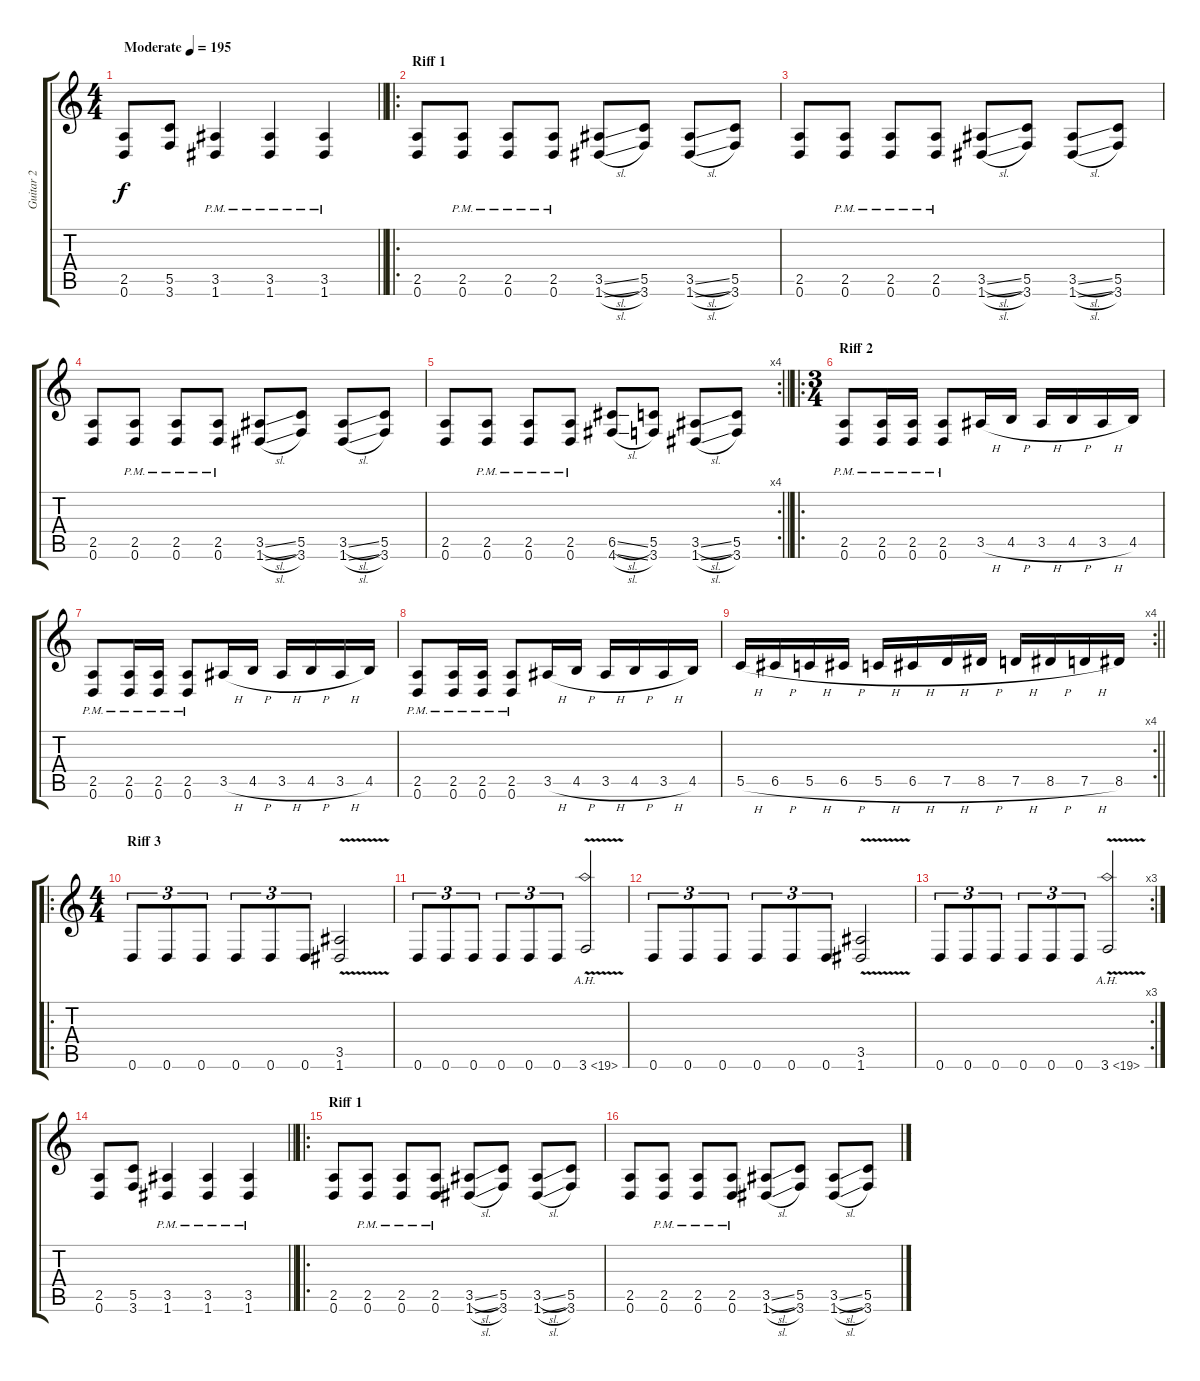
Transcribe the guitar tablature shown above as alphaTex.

\track ("Guitar 2" "Guitar 2") {instrument distortionguitar}
\staff {score tabs}
\tuning (D4 A3 F3 C3 G2 D2) {hide}
\ts (4 4)
\tempo (195 "Moderate")
\clef g2
\barLineRight lightlight
\ks c
(2.5 0.6).8{dy f instrument distortionguitar} (5.5 3.6).8 (3.5{pm} 1.6{pm}).4 (3.5{pm} 1.6{pm}).4 (3.5{pm} 1.6{pm}).4 |
\ro
\section ("" "Riff 1")
(2.5 0.6).8 (2.5{pm} 0.6{pm}).8 (2.5{pm} 0.6{pm}).8 (2.5{pm} 0.6{pm}).8 (3.5{sl} 1.6{sl}).8 (5.5 3.6).8 (3.5{sl} 1.6{sl}).8 (5.5 3.6).8 |
(2.5 0.6).8 (2.5{pm} 0.6{pm}).8 (2.5{pm} 0.6{pm}).8 (2.5{pm} 0.6{pm}).8 (3.5{sl} 1.6{sl}).8 (5.5 3.6).8 (3.5{sl} 1.6{sl}).8 (5.5 3.6).8 |
(2.5 0.6).8 (2.5{pm} 0.6{pm}).8 (2.5{pm} 0.6{pm}).8 (2.5{pm} 0.6{pm}).8 (3.5{sl} 1.6{sl}).8 (5.5 3.6).8 (3.5{sl} 1.6{sl}).8 (5.5 3.6).8 |
\rc 4
\barLineRight lightlight
(2.5 0.6).8 (2.5{pm} 0.6{pm}).8 (2.5{pm} 0.6{pm}).8 (2.5{pm} 0.6{pm}).8 (6.5{sl} 4.6{sl}).8 (5.5 3.6).8 (3.5{sl} 1.6{sl}).8 (5.5 3.6).8 |
\ro
\ts (3 4)
\section ("" "Riff 2")
(2.5{pm} 0.6{pm}).8 (2.5{pm} 0.6{pm}).16 (2.5{pm} 0.6{pm}).16 (2.5{pm} 0.6{pm}).8 3.5{h}.16 4.5{h}.16 3.5{h}.16 4.5{h}.16 3.5{h}.16 4.5.16 |
(2.5{pm} 0.6{pm}).8 (2.5{pm} 0.6{pm}).16 (2.5{pm} 0.6{pm}).16 (2.5{pm} 0.6{pm}).8 3.5{h}.16 4.5{h}.16 3.5{h}.16 4.5{h}.16 3.5{h}.16 4.5.16 |
(2.5{pm} 0.6{pm}).8 (2.5{pm} 0.6{pm}).16 (2.5{pm} 0.6{pm}).16 (2.5{pm} 0.6{pm}).8 3.5{h}.16 4.5{h}.16 3.5{h}.16 4.5{h}.16 3.5{h}.16 4.5.16 |
\rc 4
\barLineRight lightlight
5.5{h}.16 6.5{h}.16 5.5{h}.16 6.5{h}.16 5.5{h}.16 6.5{h}.16 7.5{h}.16 8.5{h}.16 7.5{h}.16 8.5{h}.16 7.5{h}.16 8.5.16 |
\ro
\ts (4 4)
\section ("" "Riff 3")
0.6.8{tu (3 2)} 0.6.8{tu (3 2)} 0.6.8{tu (3 2)} 0.6.8{tu (3 2)} 0.6.8{tu (3 2)} 0.6.8{tu (3 2)} (3.5{v} 1.6{v}).2 |
0.6.8{tu (3 2)} 0.6.8{tu (3 2)} 0.6.8{tu (3 2)} 0.6.8{tu (3 2)} 0.6.8{tu (3 2)} 0.6.8{tu (3 2)} 3.6{ah 16 v}.2 |
0.6.8{tu (3 2)} 0.6.8{tu (3 2)} 0.6.8{tu (3 2)} 0.6.8{tu (3 2)} 0.6.8{tu (3 2)} 0.6.8{tu (3 2)} (3.5{v} 1.6{v}).2 |
\rc 3
0.6.8{tu (3 2)} 0.6.8{tu (3 2)} 0.6.8{tu (3 2)} 0.6.8{tu (3 2)} 0.6.8{tu (3 2)} 0.6.8{tu (3 2)} 3.6{ah 16 v}.2 |
\barLineRight lightlight
(2.5 0.6).8 (5.5 3.6).8 (3.5{pm} 1.6{pm}).4 (3.5{pm} 1.6{pm}).4 (3.5{pm} 1.6{pm}).4 |
\ro
\section ("" "Riff 1")
(2.5 0.6).8 (2.5{pm} 0.6{pm}).8 (2.5{pm} 0.6{pm}).8 (2.5{pm} 0.6{pm}).8 (3.5{sl} 1.6{sl}).8 (5.5 3.6).8 (3.5{sl} 1.6{sl}).8 (5.5 3.6).8 |
(2.5 0.6).8 (2.5{pm} 0.6{pm}).8 (2.5{pm} 0.6{pm}).8 (2.5{pm} 0.6{pm}).8 (3.5{sl} 1.6{sl}).8 (5.5 3.6).8 (3.5{sl} 1.6{sl}).8 (5.5 3.6).8
